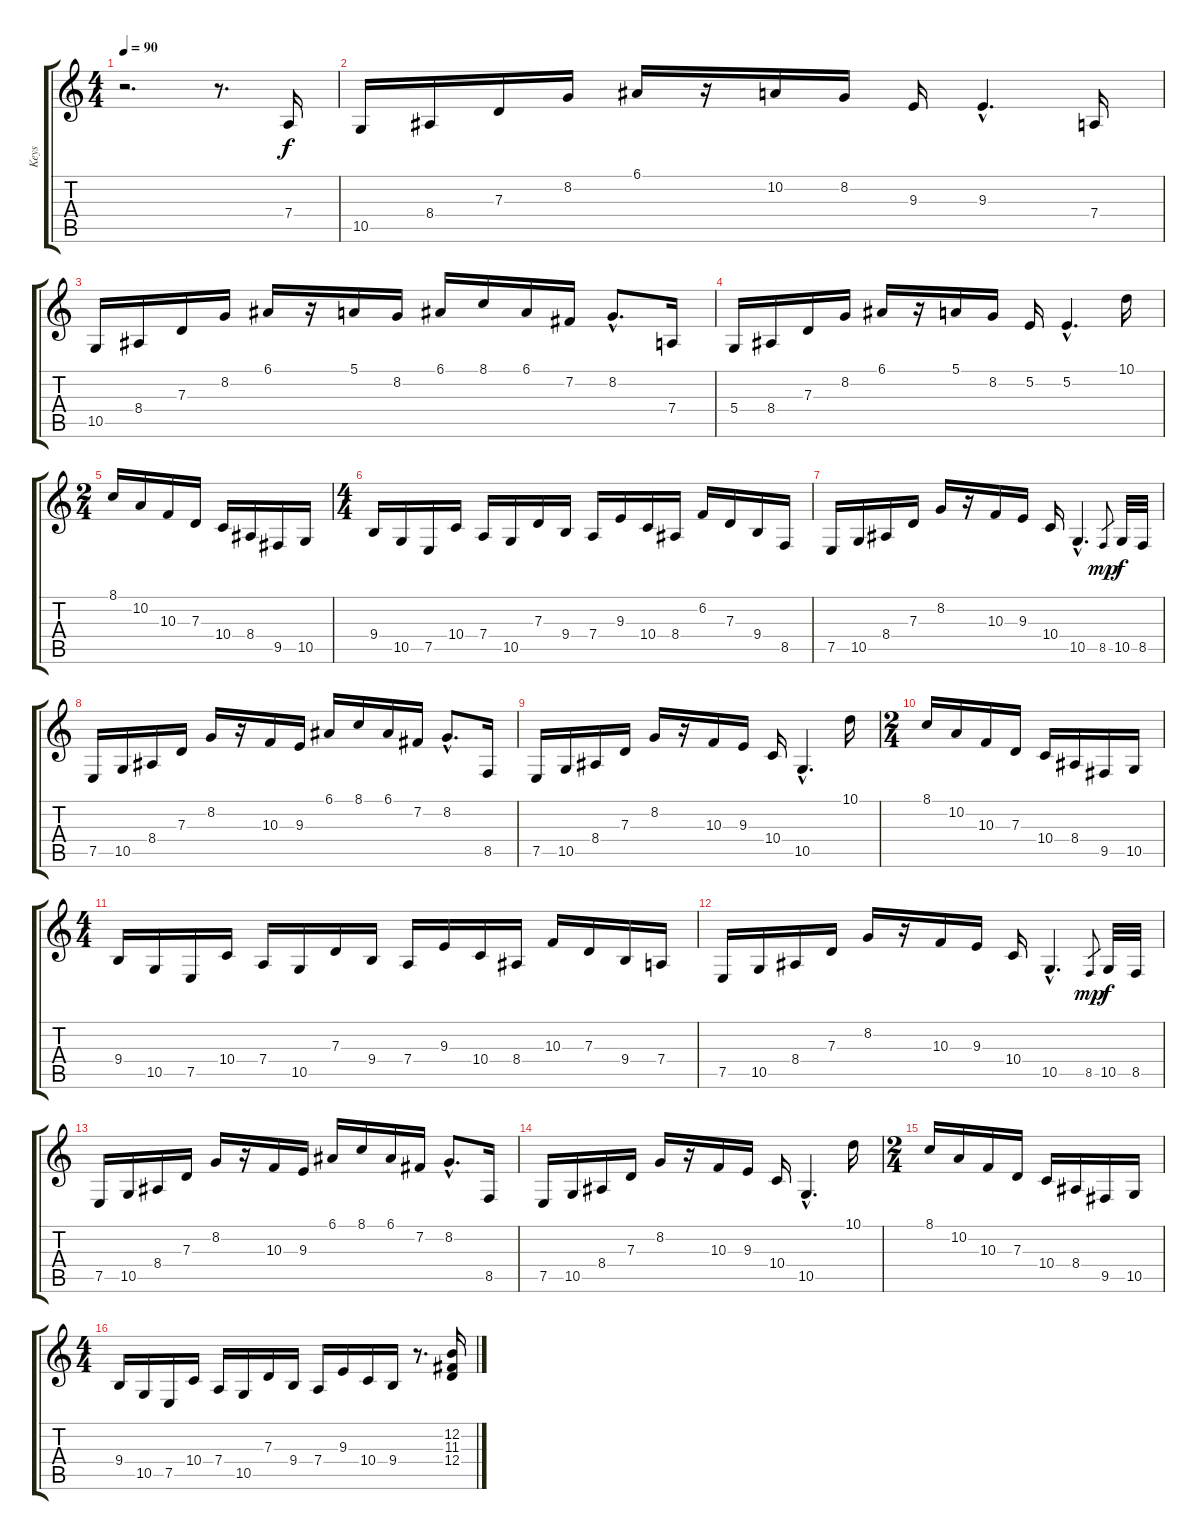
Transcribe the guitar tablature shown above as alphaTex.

\track ("Keys" "Keys") {instrument electricpiano1}
\staff {score tabs}
\tuning (E4 B3 G3 D3 A2 E2) {hide}
\ts (4 4)
\tempo 90
\clef g2
\ks c
r.2{d dy f instrument electricpiano1} r.8{d} 7.4.16 |
10.5.16 8.4.16 7.3.16 8.2.16 6.1.16 r.16 10.2.16 8.2.16 9.3.16 9.3{hac}.4{d} 7.4.16 |
10.5.16 8.4.16 7.3.16 8.2.16 6.1.16 r.16 5.1.16 8.2.16 6.1.16 8.1.16 6.1.16 7.2.16 8.2{hac}.8{d} 7.4.16 |
5.4.16 8.4.16 7.3.16 8.2.16 6.1.16 r.16 5.1.16 8.2.16 5.2.16 5.2{hac}.4{d} 10.1.16 |
\ts (2 4)
8.1.16 10.2.16 10.3.16 7.3.16 10.4.16 8.4.16 9.5.16 10.5.16 |
\ts (4 4)
9.4.16 10.5.16 7.5.16 10.4.16 7.4.16 10.5.16 7.3.16 9.4.16 7.4.16 9.3.16 10.4.16 8.4.16 6.2.16 7.3.16 9.4.16 8.5.16 |
7.5.16 10.5.16 8.4.16 7.3.16 8.2.16 r.16 10.3.16 9.3.16 10.4.16 10.5{hac}.4{d} 8.5.8{gr dy mp} 10.5.32{dy f} 8.5.32 |
7.5.16 10.5.16 8.4.16 7.3.16 8.2.16 r.16 10.3.16 9.3.16 6.1.16 8.1.16 6.1.16 7.2.16 8.2{hac}.8{d} 8.5.16 |
7.5.16 10.5.16 8.4.16 7.3.16 8.2.16 r.16 10.3.16 9.3.16 10.4.16 10.5{hac}.4{d} 10.1.16 |
\ts (2 4)
8.1.16 10.2.16 10.3.16 7.3.16 10.4.16 8.4.16 9.5.16 10.5.16 |
\ts (4 4)
9.4.16 10.5.16 7.5.16 10.4.16 7.4.16 10.5.16 7.3.16 9.4.16 7.4.16 9.3.16 10.4.16 8.4.16 10.3.16 7.3.16 9.4.16 7.4.16 |
7.5.16 10.5.16 8.4.16 7.3.16 8.2.16 r.16 10.3.16 9.3.16 10.4.16 10.5{hac}.4{d} 8.5.8{gr dy mp} 10.5.32{dy f} 8.5.32 |
7.5.16 10.5.16 8.4.16 7.3.16 8.2.16 r.16 10.3.16 9.3.16 6.1.16 8.1.16 6.1.16 7.2.16 8.2{hac}.8{d} 8.5.16 |
7.5.16 10.5.16 8.4.16 7.3.16 8.2.16 r.16 10.3.16 9.3.16 10.4.16 10.5{hac}.4{d} 10.1.16 |
\ts (2 4)
8.1.16 10.2.16 10.3.16 7.3.16 10.4.16 8.4.16 9.5.16 10.5.16 |
\ts (4 4)
9.4.16 10.5.16 7.5.16 10.4.16 7.4.16 10.5.16 7.3.16 9.4.16 7.4.16 9.3.16 10.4.16 9.4.16 r.8{d} (12.2 11.3 12.4).16
